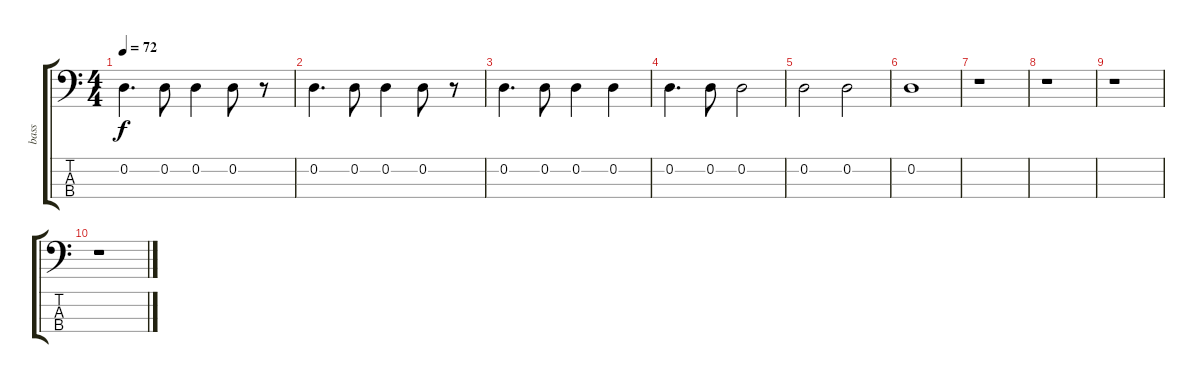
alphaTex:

\track ("bass" "bass") {instrument electricbassfinger}
\staff {score tabs}
\tuning (G2 D2 A1 E1) {hide}
\ts (4 4)
\tempo 72
\clef f4
\ks c
0.2.4{d dy f} 0.2.8 0.2.4 0.2.8 r.8 |
0.2.4{d} 0.2.8 0.2.4 0.2.8 r.8 |
0.2.4{d} 0.2.8 0.2.4 0.2.4 |
0.2.4{d} 0.2.8 0.2.2 |
0.2.2 0.2.2 |
0.2.1 |
r.1 |
r.1 |
r.1 |
r.1
